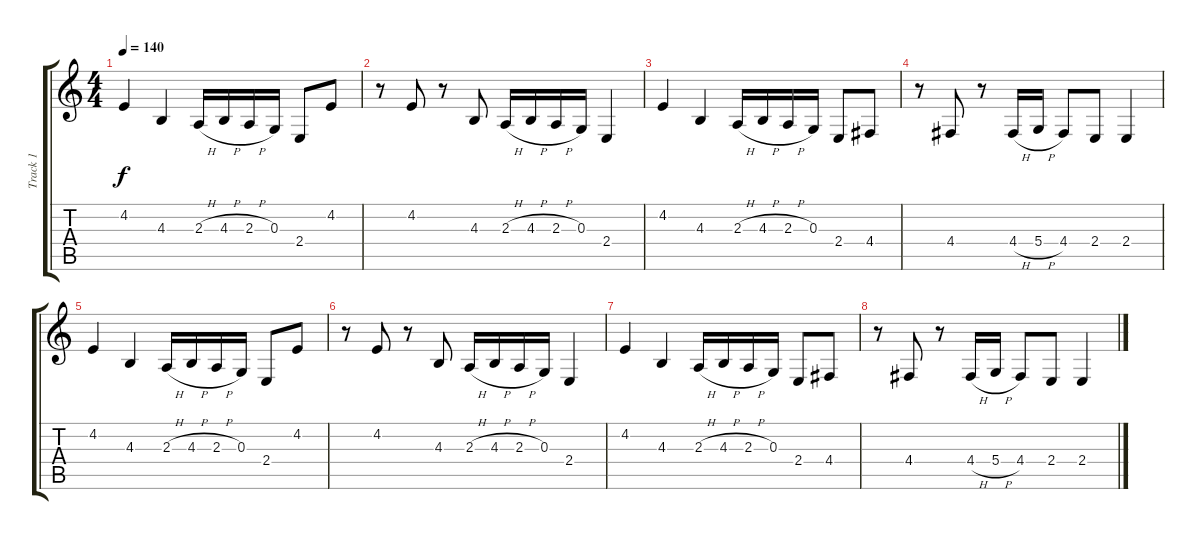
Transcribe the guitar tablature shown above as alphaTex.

\track ("Track 1" "Track 1") {instrument harmonica}
\staff {score tabs}
\tuning (F4 C4 G3 D3 A2 E2) {hide}
\ts (4 4)
\tempo 140
\clef g2
\ks c
4.2.4{dy f} 4.3.4 2.3{h}.16 4.3{h}.16 2.3{h}.16 0.3.16 2.4.8 4.2.8 |
r.8 4.2.8 r.8 4.3.8 2.3{h}.16 4.3{h}.16 2.3{h}.16 0.3.16 2.4.4 |
4.2.4 4.3.4 2.3{h}.16 4.3{h}.16 2.3{h}.16 0.3.16 2.4.8 4.4.8 |
r.8 4.4.8 r.8 4.4{h}.16 5.4{h}.16 4.4.8 2.4.8 2.4.4 |
4.2.4 4.3.4 2.3{h}.16 4.3{h}.16 2.3{h}.16 0.3.16 2.4.8 4.2.8 |
r.8 4.2.8 r.8 4.3.8 2.3{h}.16 4.3{h}.16 2.3{h}.16 0.3.16 2.4.4 |
4.2.4 4.3.4 2.3{h}.16 4.3{h}.16 2.3{h}.16 0.3.16 2.4.8 4.4.8 |
r.8 4.4.8 r.8 4.4{h}.16 5.4{h}.16 4.4.8 2.4.8 2.4.4
